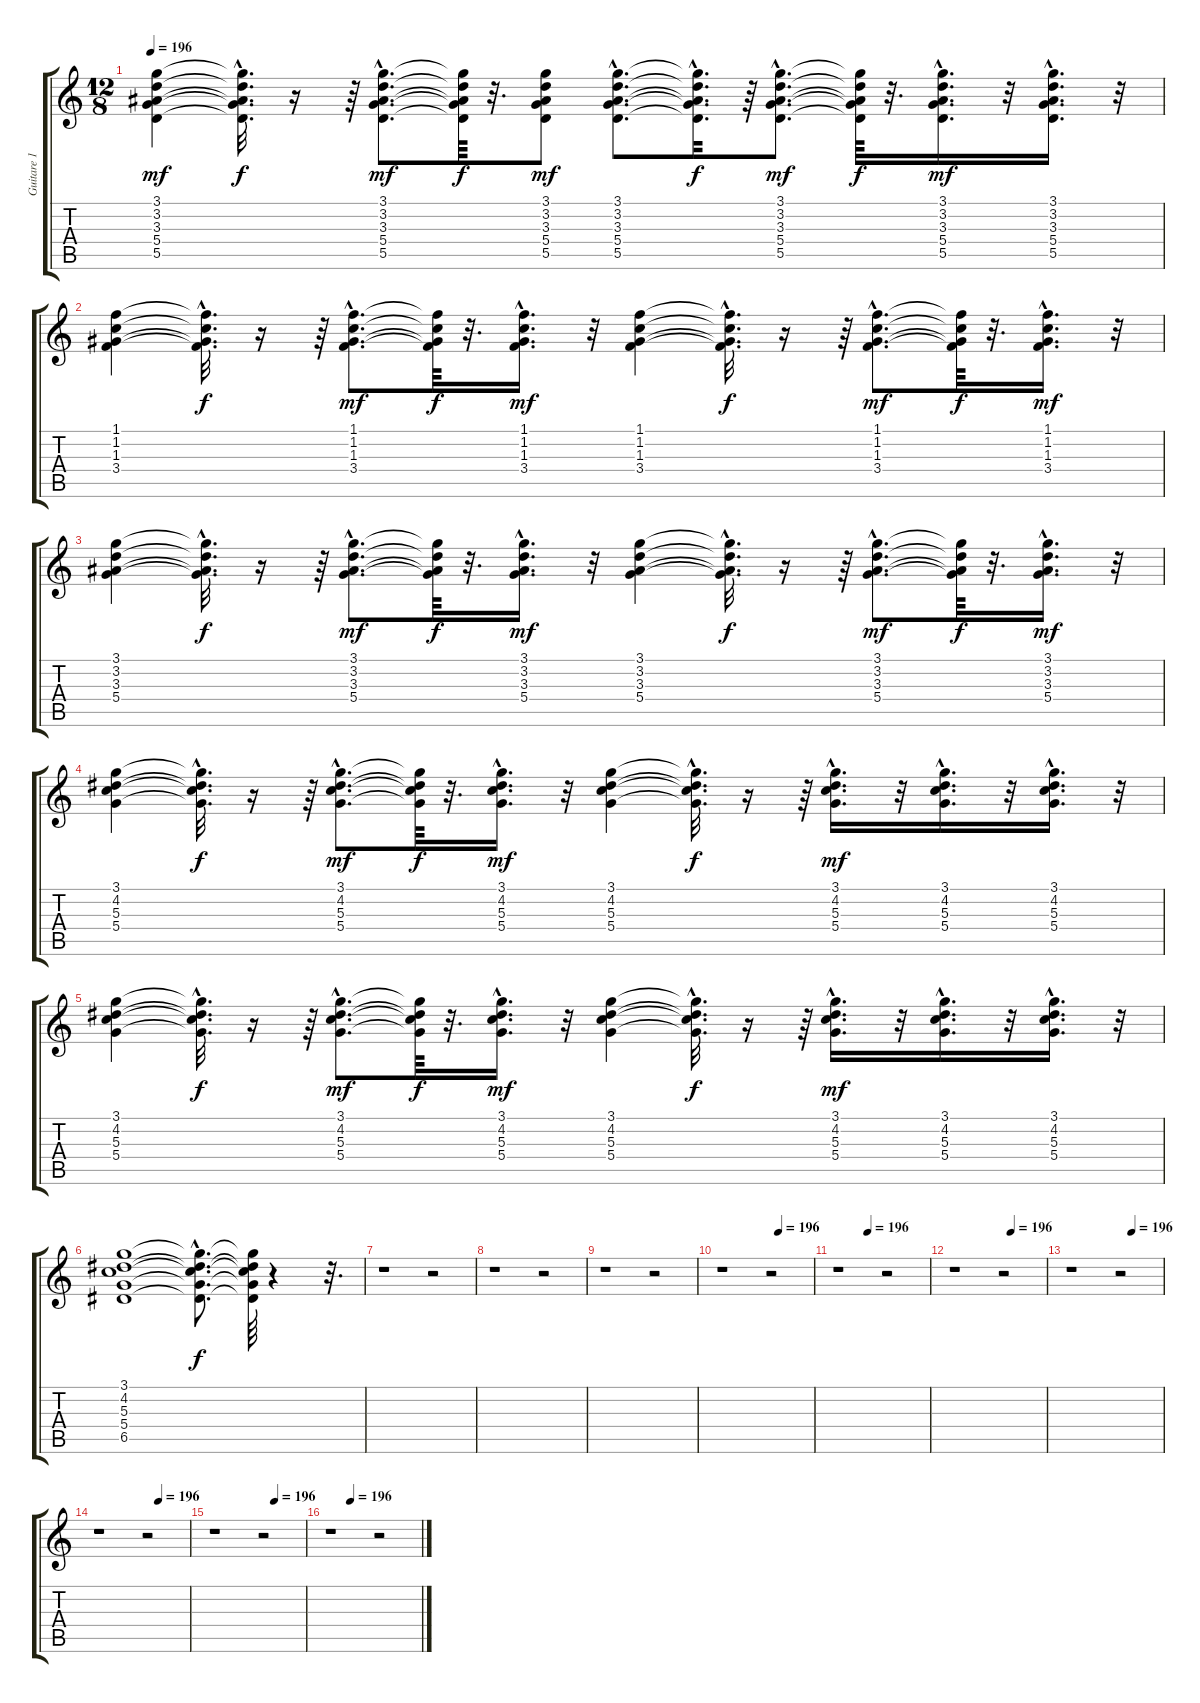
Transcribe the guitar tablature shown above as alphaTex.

\track ("Guitare 1" "Guitare 1") {instrument acousticguitarnylon}
\staff {score tabs}
\tuning (E4 B3 G3 D3 A2 E2) {hide}
\ts (12 8)
\tempo 196
\clef g2
\ks c
(3.1 3.2 3.3 5.4 5.5).4{dy mf} (3.1{hac t} 3.2{hac t} 3.3{hac t} 5.4{hac t} 5.5{hac t}).32{d dy f} r.16 r.64 (3.1{hac} 3.2{hac} 3.3{hac} 5.4{hac} 5.5{hac}).8{d dy mf} (3.1{t} 3.2{t} 3.3{t} 5.4{t} 5.5{t}).64{dy f} r.32{d} (3.1 3.2 3.3 5.4 5.5).8{dy mf} (3.1{hac} 3.2{hac} 3.3{hac} 5.4{hac} 5.5{hac}).8{d} (3.1{hac t} 3.2{hac t} 3.3{hac t} 5.4{hac t} 5.5{hac t}).32{d dy f} r.64 (3.1{hac} 3.2{hac} 3.3{hac} 5.4{hac} 5.5{hac}).8{d dy mf} (3.1{t} 3.2{t} 3.3{t} 5.4{t} 5.5{t}).64{dy f} r.32{d} (3.1{hac} 3.2{hac} 3.3{hac} 5.4{hac} 5.5{hac}).16{d dy mf} r.32 (3.1{hac} 3.2{hac} 3.3{hac} 5.4{hac} 5.5{hac}).16{d} r.32 |
(1.1 1.2 1.3 3.4).4 (1.1{hac t} 1.2{hac t} 1.3{hac t} 3.4{hac t}).32{d dy f} r.16 r.64 (1.1{hac} 1.2{hac} 1.3{hac} 3.4{hac}).8{d dy mf} (1.1{t} 1.2{t} 1.3{t} 3.4{t}).64{dy f} r.32{d} (1.1{hac} 1.2{hac} 1.3{hac} 3.4{hac}).16{d dy mf} r.32 (1.1 1.2 1.3 3.4).4 (1.1{hac t} 1.2{hac t} 1.3{hac t} 3.4{hac t}).32{d dy f} r.16 r.64 (1.1{hac} 1.2{hac} 1.3{hac} 3.4{hac}).8{d dy mf} (1.1{t} 1.2{t} 1.3{t} 3.4{t}).64{dy f} r.32{d} (1.1{hac} 1.2{hac} 1.3{hac} 3.4{hac}).16{d dy mf} r.32 |
(3.1 3.2 3.3 5.4).4 (3.1{hac t} 3.2{hac t} 3.3{hac t} 5.4{hac t}).32{d dy f} r.16 r.64 (3.1{hac} 3.2{hac} 3.3{hac} 5.4{hac}).8{d dy mf} (3.1{t} 3.2{t} 3.3{t} 5.4{t}).64{dy f} r.32{d} (3.1{hac} 3.2{hac} 3.3{hac} 5.4{hac}).16{d dy mf} r.32 (3.1 3.2 3.3 5.4).4 (3.1{hac t} 3.2{hac t} 3.3{hac t} 5.4{hac t}).32{d dy f} r.16 r.64 (3.1{hac} 3.2{hac} 3.3{hac} 5.4{hac}).8{d dy mf} (3.1{t} 3.2{t} 3.3{t} 5.4{t}).64{dy f} r.32{d} (3.1{hac} 3.2{hac} 3.3{hac} 5.4{hac}).16{d dy mf} r.32 |
(3.1 4.2 5.3 5.4).4 (3.1{hac t} 4.2{hac t} 5.3{hac t} 5.4{hac t}).32{d dy f} r.16 r.64 (3.1{hac} 4.2{hac} 5.3{hac} 5.4{hac}).8{d dy mf} (3.1{t} 4.2{t} 5.3{t} 5.4{t}).64{dy f} r.32{d} (3.1{hac} 4.2{hac} 5.3{hac} 5.4{hac}).16{d dy mf} r.32 (3.1 4.2 5.3 5.4).4 (3.1{hac t} 4.2{hac t} 5.3{hac t} 5.4{hac t}).32{d dy f} r.16 r.64 (3.1{hac} 4.2{hac} 5.3{hac} 5.4{hac}).16{d dy mf} r.32 (3.1{hac} 4.2{hac} 5.3{hac} 5.4{hac}).16{d} r.32 (3.1{hac} 4.2{hac} 5.3{hac} 5.4{hac}).16{d} r.32 |
(3.1 4.2 5.3 5.4).4 (3.1{hac t} 4.2{hac t} 5.3{hac t} 5.4{hac t}).32{d dy f} r.16 r.64 (3.1{hac} 4.2{hac} 5.3{hac} 5.4{hac}).8{d dy mf} (3.1{t} 4.2{t} 5.3{t} 5.4{t}).64{dy f} r.32{d} (3.1{hac} 4.2{hac} 5.3{hac} 5.4{hac}).16{d dy mf} r.32 (3.1 4.2 5.3 5.4).4 (3.1{hac t} 4.2{hac t} 5.3{hac t} 5.4{hac t}).32{d dy f} r.16 r.64 (3.1{hac} 4.2{hac} 5.3{hac} 5.4{hac}).16{d dy mf} r.32 (3.1{hac} 4.2{hac} 5.3{hac} 5.4{hac}).16{d} r.32 (3.1{hac} 4.2{hac} 5.3{hac} 5.4{hac}).16{d} r.32 |
(3.1 4.2 5.3 5.4 6.5).1 (3.1{hac t} 4.2{hac t} 5.3{hac t} 5.4{hac t} 6.5{hac t}).8{d dy f} (3.1{t} 4.2{t} 5.3{t} 5.4{t} 6.5{t}).64 r.4 r.32{d} |
r.1 r.2 |
r.1 r.2 |
r.1 r.2 |
\tempo (196 0.625)
r.1 r.2 |
\tempo (196 0.3333333333333333)
r.1 r.2 |
\tempo (196 0.625)
r.1 r.2 |
\tempo (196 0.6666666666666666)
r.1 r.2 |
\tempo (196 0.6666666666666666)
r.1 r.2 |
\tempo (196 0.6666666666666666)
r.1 r.2 |
\tempo (196 0.22916666666666666)
r.1 r.2
